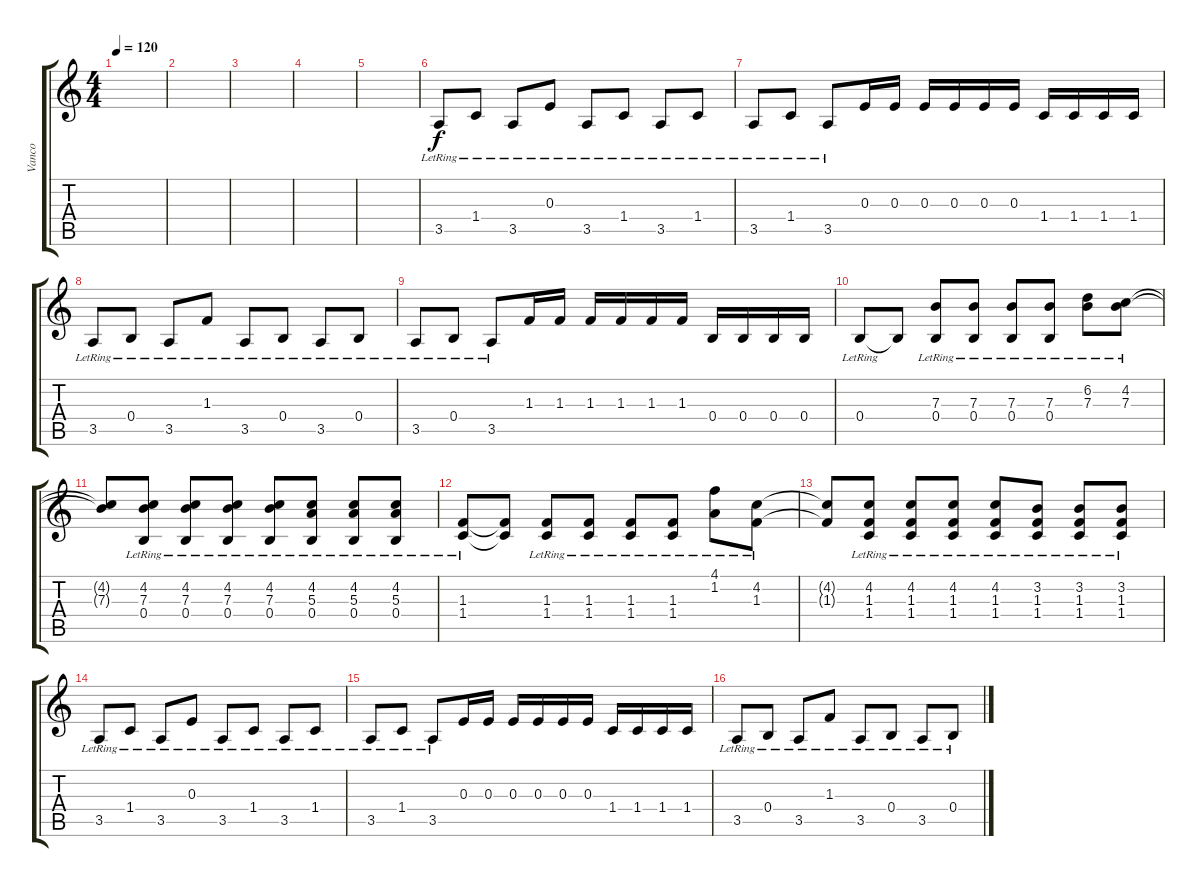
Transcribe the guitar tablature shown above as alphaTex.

\track ("Vanco" "Vanco") {instrument overdrivenguitar}
\staff {score tabs}
\tuning (Db4 Ab3 E3 B2 Gb2 Db2) {hide}
\ts (4 4)
\tempo 120
\clef g2
\ks c
|
|
|
|
|
3.5{lr}.8 1.4{lr}.8 3.5{lr}.8 0.3{lr}.8 3.5{lr}.8 1.4{lr}.8 3.5{lr}.8 1.4{lr}.8 |
3.5{lr}.8 1.4{lr}.8 3.5{lr}.8 0.3.16 0.3.16 0.3.16 0.3.16 0.3.16 0.3.16 1.4.16 1.4.16 1.4.16 1.4.16 |
3.5{lr}.8 0.4{lr}.8 3.5{lr}.8 1.3{lr}.8 3.5{lr}.8 0.4{lr}.8 3.5{lr}.8 0.4{lr}.8 |
3.5{lr}.8 0.4{lr}.8 3.5{lr}.8 1.3.16 1.3.16 1.3.16 1.3.16 1.3.16 1.3.16 0.4.16 0.4.16 0.4.16 0.4.16 |
0.4{lr}.8 0.4{t}.8 (7.3{lr} 0.4{lr}).8 (7.3{lr} 0.4{lr}).8 (7.3{lr} 0.4{lr}).8 (7.3{lr} 0.4{lr}).8 (6.2{lr} 7.3{lr}).8 (4.2{lr} 7.3{lr}).8 |
(4.2{t} 7.3{t}).8 (4.2{lr} 7.3{lr} 0.4{lr}).8 (4.2{lr} 7.3{lr} 0.4{lr}).8 (4.2{lr} 7.3{lr} 0.4{lr}).8 (4.2{lr} 7.3{lr} 0.4{lr}).8 (4.2{lr} 5.3{lr} 0.4{lr}).8 (4.2{lr} 5.3{lr} 0.4{lr}).8 (4.2{lr} 5.3{lr} 0.4{lr}).8 |
(1.3{lr} 1.4{lr}).8 (1.3{t} 1.4{t}).8 (1.3{lr} 1.4{lr}).8 (1.3{lr} 1.4{lr}).8 (1.3{lr} 1.4{lr}).8 (1.3{lr} 1.4{lr}).8 (4.1{lr} 1.2{lr}).8 (4.2{lr} 1.3{lr}).8 |
(4.2{t} 1.3{t}).8 (4.2{lr} 1.3{lr} 1.4{lr}).8 (4.2{lr} 1.3{lr} 1.4{lr}).8 (4.2{lr} 1.3{lr} 1.4{lr}).8 (4.2{lr} 1.3{lr} 1.4{lr}).8 (3.2{lr} 1.3{lr} 1.4{lr}).8 (3.2{lr} 1.3{lr} 1.4{lr}).8 (3.2{lr} 1.3{lr} 1.4{lr}).8 |
3.5{lr}.8 1.4{lr}.8 3.5{lr}.8 0.3{lr}.8 3.5{lr}.8 1.4{lr}.8 3.5{lr}.8 1.4{lr}.8 |
3.5{lr}.8 1.4{lr}.8 3.5{lr}.8 0.3.16 0.3.16 0.3.16 0.3.16 0.3.16 0.3.16 1.4.16 1.4.16 1.4.16 1.4.16 |
3.5{lr}.8 0.4{lr}.8 3.5{lr}.8 1.3{lr}.8 3.5{lr}.8 0.4{lr}.8 3.5{lr}.8 0.4{lr}.8
